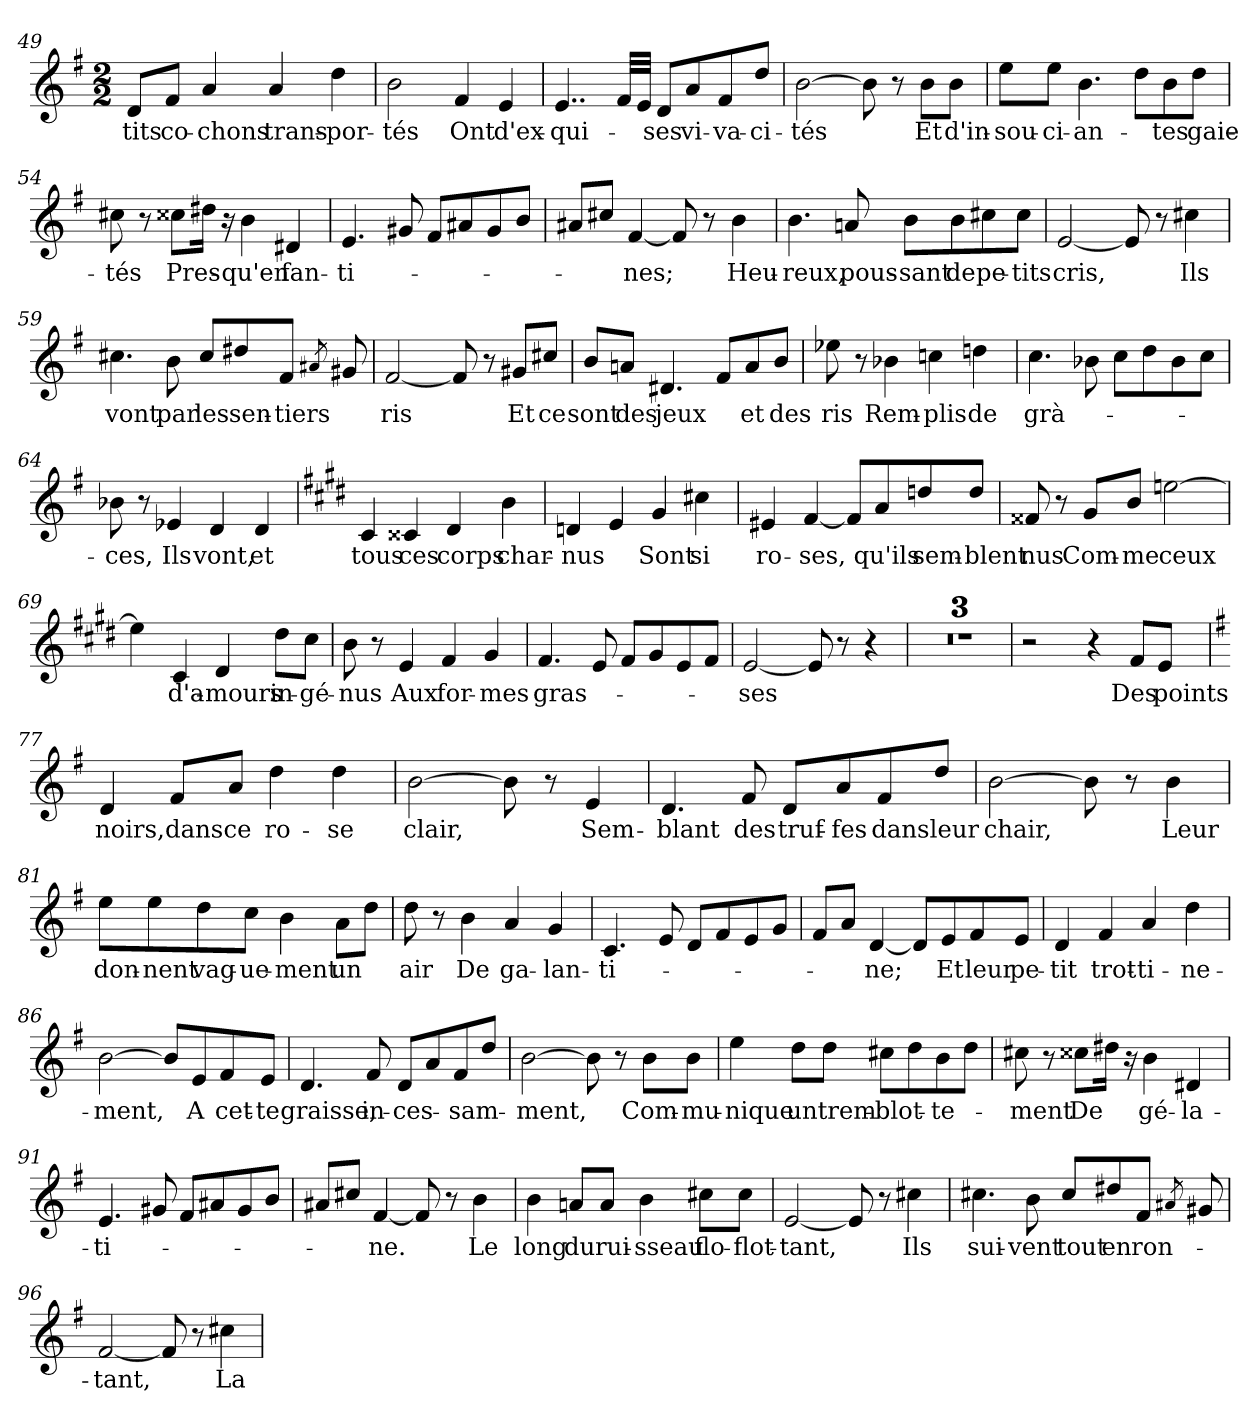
**kern	**text
*part1	*part1
*staff1	*staff1
*clefG2	*
*k[f#]	*
*M2/2	*
=49	=49
!	!LO:LY:b
8d/L	-tits
!	!LO:LY:b
8f#/J	co-
!	!LO:LY:b
4a/	-chons
!	!LO:LY:b
4a/	trans-
!	!LO:LY:b
4dd\	-por-
=50	=50
!	!LO:LY:b
2b\	-tés
!	!LO:LY:b
4f#/	Ont
!	!LO:LY:b
4e/	d'ex-
=51	=51
!	!LO:LY:b
4..e/	-qui-
32f#/LLL	.
32e/JJJ	.
!	!LO:LY:b
8d/L	-ses
!	!LO:LY:b
8a/	vi-
!	!LO:LY:b
8f#/	-va-
!	!LO:LY:b
8dd/J	-ci-
!!LO:LB:g=z
=52	=52
!	!LO:LY:b
[2b\	-tés
8b\]	.
8r	.
!	!LO:LY:b
8b\L	Et
!	!LO:LY:b
8b\J	d'in-
=53	=53
!	!LO:LY:b
8ee\L	-sou-
!	!LO:LY:b
8ee\J	-ci-
!	!LO:LY:b
4.b\	-an-
8dd\L	.
!	!LO:LY:b
8b\	-tes
!	!LO:LY:b
8dd\J	gaie-
=54	=54
!	!LO:LY:b
8cc#X\	-tés
8r	.
!	!LO:LY:b
8cc##X\L	Pres-
16dd#X\Jk	.
16r	.
!	!LO:LY:b
4b\	qu'en
!	!LO:LY:b
4d#X/	-fan-
=55	=55
!	!LO:LY:b
4.e/	-ti-
8g#X/	.
8f#/L	.
8a#X/	.
8g#/	.
8b/J	.
=56	=56
8a#X/L	.
8cc#X/J	.
!	!LO:LY:b
[4f#/	-nes;
8f#/]	.
8r	.
!	!LO:LY:b
4b\	Heu-
!!LO:LB:g=z
=57	=57
!	!LO:LY:b
4.b\	-reux,
!	!LO:LY:b
8an/	pous-
!	!LO:LY:b
8b\L	-sant
!	!LO:LY:b
8b\	de
!	!LO:LY:b
8cc#X\	pe-
!	!LO:LY:b
8cc#\J	-tits
=58	=58
!	!LO:LY:b
[2e/	cris,
8e/]	.
8r	.
!	!LO:LY:b
4cc#X\	Ils
=59	=59
!	!LO:LY:b
4.cc#X\	vont
!	!LO:LY:b
8b\	par
!	!LO:LY:b
8cc#/L	les
!	!LO:LY:b
8dd#X/	sen-
!	!LO:LY:b
8f#/J	-tiers
8qa#X/	.
8g#X/	.
=60	=60
!	!LO:LY:b
[2f#/	-ris
8f#/]	.
8r	.
!	!LO:LY:b
8g#X/L	Et
!	!LO:LY:b
8cc#X/J	ce
=61	=61
!	!LO:LY:b
8b/L	sont
!	!LO:LY:b
8an/J	des
!	!LO:LY:b
4.d#X/	jeux
8f#/L	.
!	!LO:LY:b
8a/	et
!	!LO:LY:b
8b/J	des
!!LO:PB:g=z
=62	=62
!	!LO:LY:b
8ee-X\	ris
8r	.
!	!LO:LY:b
4b-X\	Rem-
!	!LO:LY:b
4ccn\	-plis
!	!LO:LY:b
4ddn\	de
=63	=63
!	!LO:LY:b
4.cc\	grà-
8b-X\	.
8cc\L	.
8dd\	.
8b-\	.
8cc\J	.
=64	=64
!	!LO:LY:b
8b-X\	-ces,
8r	.
!	!LO:LY:b
4e-X/	Ils
!	!LO:LY:b
4d/	vont,
!	!LO:LY:b
4d/	et
=65	=65
*k[f#c#g#d#]	*
!	!LO:LY:b
4c#/	tous
!	!LO:LY:b
4c##X/	ces
!	!LO:LY:b
4d#/	corps
!	!LO:LY:b
4b\	char-
=66	=66
!	!LO:LY:b
4dn/	-nus
4e/	.
!	!LO:LY:b
4g#/	Sont
!	!LO:LY:b
4cc#X\	si
=67	=67
!	!LO:LY:b
4e#X/	ro-
!	!LO:LY:b
[4f#/	-ses,
8f#/L]	.
!	!LO:LY:b
8a/	qu'ils
!	!LO:LY:b
8ddn/	sem-
!	!LO:LY:b
8dd/J	-blent
!!LO:LB:g=z
=68	=68
!	!LO:LY:b
8f##X/	nus
8r	.
!	!LO:LY:b
8g#/L	Com-
!	!LO:LY:b
8b/J	-me
!	!LO:LY:b
[2een\	ceux
=69	=69
4ee\]	.
!	!LO:LY:b
4c#/	d'a-
!	!LO:LY:b
4d#/	-mours
!	!LO:LY:b
8dd#\L	in-
!	!LO:LY:b
8cc#\J	-gé-
=70	=70
!	!LO:LY:b
8b\	-nus
8r	.
!	!LO:LY:b
4e/	Aux
!	!LO:LY:b
4f#/	for-
!	!LO:LY:b
4g#/	-mes
=71	=71
!	!LO:LY:b
4.f#/	gras-
8e/	.
8f#/L	.
8g#/	.
8e/	.
8f#/J	.
=72	=72
!	!LO:LY:b
[2e/	-ses
8e/]	.
8r	.
4r	.
=73	=73
1r	.
=74	=74
1r	.
=75	=75
1r	.
!!LO:LB:g=z
=76	=76
2r	.
4r	.
!	!LO:LY:b
8f#/L	Des
!	!LO:LY:b
8e/J	points
=77	=77
*k[f#]	*
!	!LO:LY:b
4d/	noirs,
!	!LO:LY:b
8f#/L	dans
!	!LO:LY:b
8a/J	ce
!	!LO:LY:b
4dd\	ro-
!	!LO:LY:b
4dd\	-se
=78	=78
!	!LO:LY:b
[2b\	clair,
8b\]	.
8r	.
!	!LO:LY:b
4e/	Sem-
=79	=79
!	!LO:LY:b
4.d/	-blant
!	!LO:LY:b
8f#/	des
!	!LO:LY:b
8d/L	truf-
!	!LO:LY:b
8a/	-fes
!	!LO:LY:b
8f#/	dans
!	!LO:LY:b
8dd/J	leur
=80	=80
!	!LO:LY:b
[2b\	chair,
8b\]	.
8r	.
!	!LO:LY:b
4b\	Leur
!!LO:LB:g=z
=81	=81
!	!LO:LY:b
8ee\L	don-
!	!LO:LY:b
8ee\	-nent
!	!LO:LY:b
8dd\	vag-
!	!LO:LY:b
8cc\J	-ue-
!	!LO:LY:b
4b\	-ment
!	!LO:LY:b
8a\L	un
8dd\J	.
=82	=82
!	!LO:LY:b
8dd\	air
8r	.
!	!LO:LY:b
4b\	De
!	!LO:LY:b
4a/	ga-
!	!LO:LY:b
4g/	-lan-
=83	=83
!	!LO:LY:b
4.c/	-ti-
8e/	.
8d/L	.
8f#/	.
8e/	.
8g/J	.
=84	=84
8f#/L	.
8a/J	.
!	!LO:LY:b
[4d/	ne;
8d/L]	.
!	!LO:LY:b
8e/	Et
!	!LO:LY:b
8f#/	leur
!	!LO:LY:b
8e/J	pe-
=85	=85
!	!LO:LY:b
4d/	-tit
!	!LO:LY:b
4f#/	trot-
!	!LO:LY:b
4a/	-ti-
!	!LO:LY:b
4dd\	-ne-
=86	=86
!	!LO:LY:b
[2b\	-ment,
8b/L]	.
!	!LO:LY:b
8e/	A
!	!LO:LY:b
8f#/	cet-
!	!LO:LY:b
8e/J	-te
!!LO:LB:g=z
=87	=87
!	!LO:LY:b
4.d/	graisse,
!	!LO:LY:b
8f#/	in-
!	!LO:LY:b
8d/L	-ces-
8a/	.
!	!LO:LY:b
8f#/	-sam-
8dd/J	.
=88	=88
!	!LO:LY:b
[2b\	-ment,
8b\]	.
8r	.
!	!LO:LY:b
8b\L	Com-
!	!LO:LY:b
8b\J	-mu-
=89	=89
!	!LO:LY:b
4ee\	-nique
!	!LO:LY:b
8dd\L	un
!	!LO:LY:b
8dd\J	trem-
!	!LO:LY:b
8cc#X\L	-blot-
8dd\	.
!	!LO:LY:b
8b\	-te-
8dd\J	.
=90	=90
!	!LO:LY:b
8cc#X\	-ment
8r	.
!	!LO:LY:b
8cc##X\L	De
16dd#X\Jk	.
16r	.
!	!LO:LY:b
4b\	gé-
!	!LO:LY:b
4d#X/	-la-
=91	=91
!	!LO:LY:b
4.e/	-ti-
8g#X/	.
8f#/L	.
8a#X/	.
8g#/	.
8b/J	.
=92	=92
8a#X/L	.
8cc#X/J	.
!	!LO:LY:b
[4f#/	-ne.
8f#/]	.
8r	.
!	!LO:LY:b
4b\	Le
!!LO:LB:g=z
=93	=93
!	!LO:LY:b
4b\	long
!	!LO:LY:b
8an/L	du
!	!LO:LY:b
8a/J	rui-
!	!LO:LY:b
4b\	-sseau
!	!LO:LY:b
8cc#X\L	flo-
!	!LO:LY:b
8cc#\J	-flot-
=94	=94
!	!LO:LY:b
[2e/	-tant,
8e/]	.
8r	.
!	!LO:LY:b
4cc#X\	Ils
=95	=95
!	!LO:LY:b
4.cc#X\	sui-
!	!LO:LY:b
8b\	-vent
!	!LO:LY:b
8cc#/L	tout
!	!LO:LY:b
8dd#X/	en
!	!LO:LY:b
8f#/J	ron-
8qa#X/	.
8g#X/	.
=96	=96
!	!LO:LY:b
[2f#/	-tant,
8f#/]	.
8r	.
!	!LO:LY:b
4cc#X\	La
=	=
*-	*-
